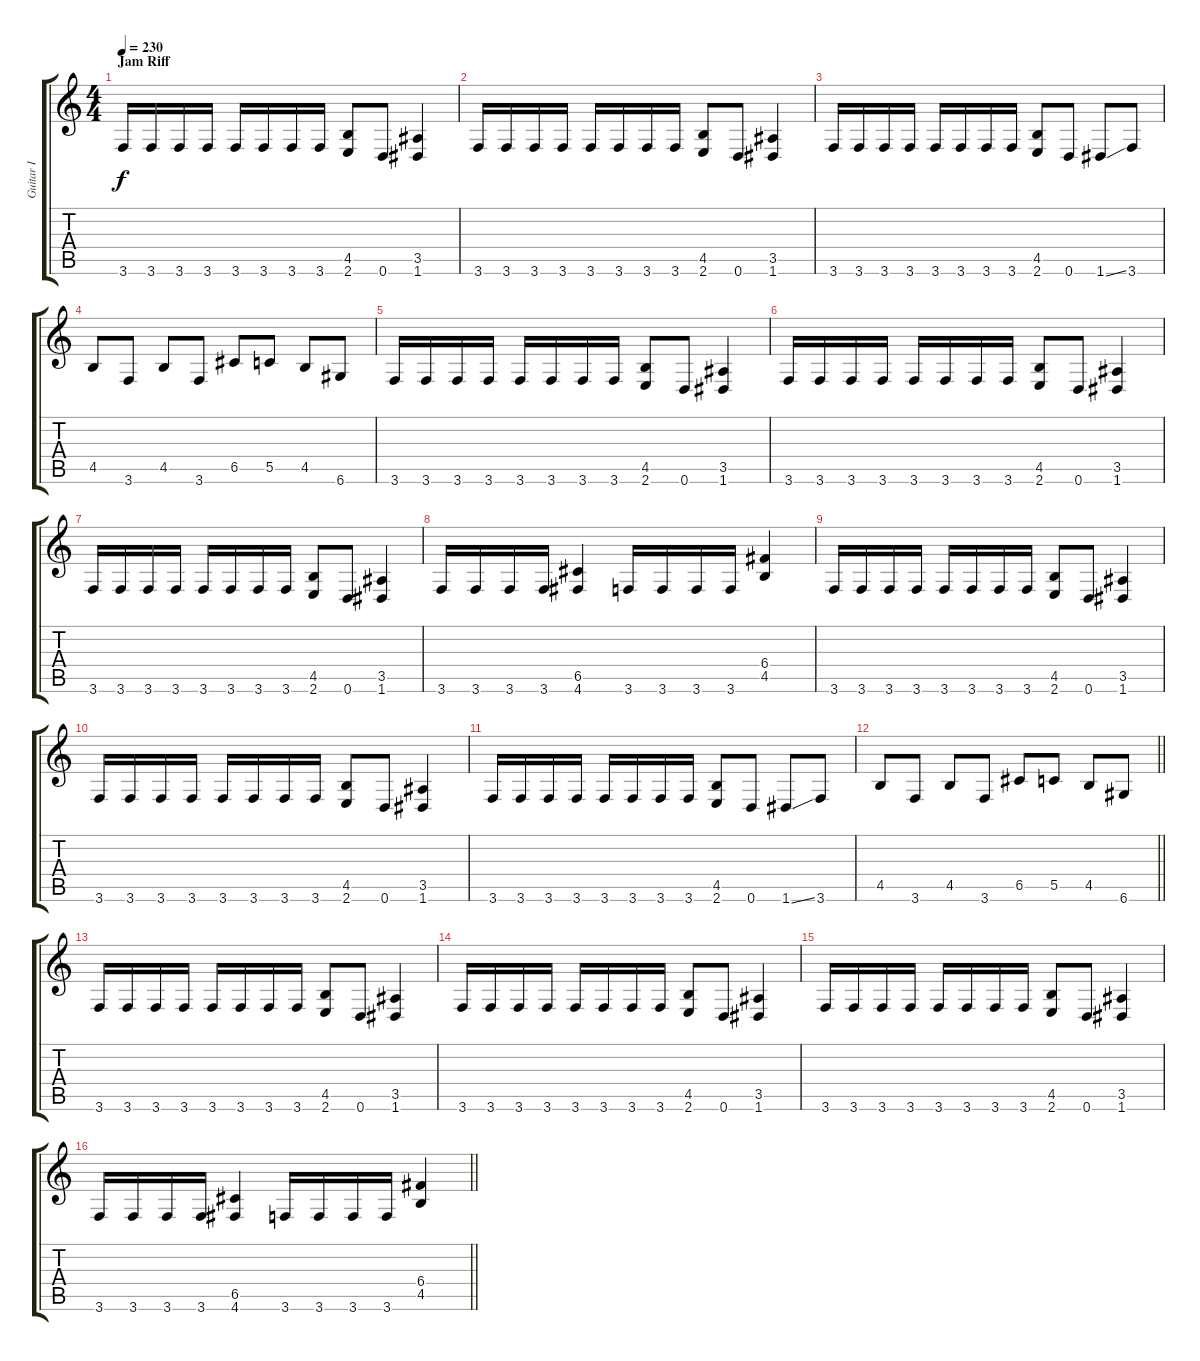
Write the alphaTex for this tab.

\track ("Guitar I" "Guitar I") {instrument distortionguitar}
\staff {score tabs}
\tuning (D4 A3 F3 C3 G2 D2) {hide}
\ts (4 4)
\section ("" "Jam Riff")
\tempo 230
\clef g2
\ks c
3.6.16{dy f} 3.6.16 3.6.16 3.6.16 3.6.16 3.6.16 3.6.16 3.6.16 (4.5 2.6).8 0.6.8 (3.5 1.6).4 |
3.6.16 3.6.16 3.6.16 3.6.16 3.6.16 3.6.16 3.6.16 3.6.16 (4.5 2.6).8 0.6.8 (3.5 1.6).4 |
3.6.16 3.6.16 3.6.16 3.6.16 3.6.16 3.6.16 3.6.16 3.6.16 (4.5 2.6).8 0.6.8 1.6{ss}.8 3.6.8 |
4.5.8 3.6.8 4.5.8 3.6.8 6.5.8 5.5.8 4.5.8 6.6.8 |
3.6.16 3.6.16 3.6.16 3.6.16 3.6.16 3.6.16 3.6.16 3.6.16 (4.5 2.6).8 0.6.8 (3.5 1.6).4 |
3.6.16 3.6.16 3.6.16 3.6.16 3.6.16 3.6.16 3.6.16 3.6.16 (4.5 2.6).8 0.6.8 (3.5 1.6).4 |
3.6.16 3.6.16 3.6.16 3.6.16 3.6.16 3.6.16 3.6.16 3.6.16 (4.5 2.6).8 0.6.8 (3.5 1.6).4 |
3.6.16 3.6.16 3.6.16 3.6.16 (6.5 4.6).4 3.6.16 3.6.16 3.6.16 3.6.16 (6.4 4.5).4 |
3.6.16 3.6.16 3.6.16 3.6.16 3.6.16 3.6.16 3.6.16 3.6.16 (4.5 2.6).8 0.6.8 (3.5 1.6).4 |
3.6.16 3.6.16 3.6.16 3.6.16 3.6.16 3.6.16 3.6.16 3.6.16 (4.5 2.6).8 0.6.8 (3.5 1.6).4 |
3.6.16 3.6.16 3.6.16 3.6.16 3.6.16 3.6.16 3.6.16 3.6.16 (4.5 2.6).8 0.6.8 1.6{ss}.8 3.6.8 |
\barLineRight lightlight
4.5.8 3.6.8 4.5.8 3.6.8 6.5.8 5.5.8 4.5.8 6.6.8 |
3.6.16 3.6.16 3.6.16 3.6.16 3.6.16 3.6.16 3.6.16 3.6.16 (4.5 2.6).8 0.6.8 (3.5 1.6).4 |
3.6.16 3.6.16 3.6.16 3.6.16 3.6.16 3.6.16 3.6.16 3.6.16 (4.5 2.6).8 0.6.8 (3.5 1.6).4 |
3.6.16 3.6.16 3.6.16 3.6.16 3.6.16 3.6.16 3.6.16 3.6.16 (4.5 2.6).8 0.6.8 (3.5 1.6).4 |
\barLineRight lightlight
3.6.16 3.6.16 3.6.16 3.6.16 (6.5 4.6).4 3.6.16 3.6.16 3.6.16 3.6.16 (6.4 4.5).4
